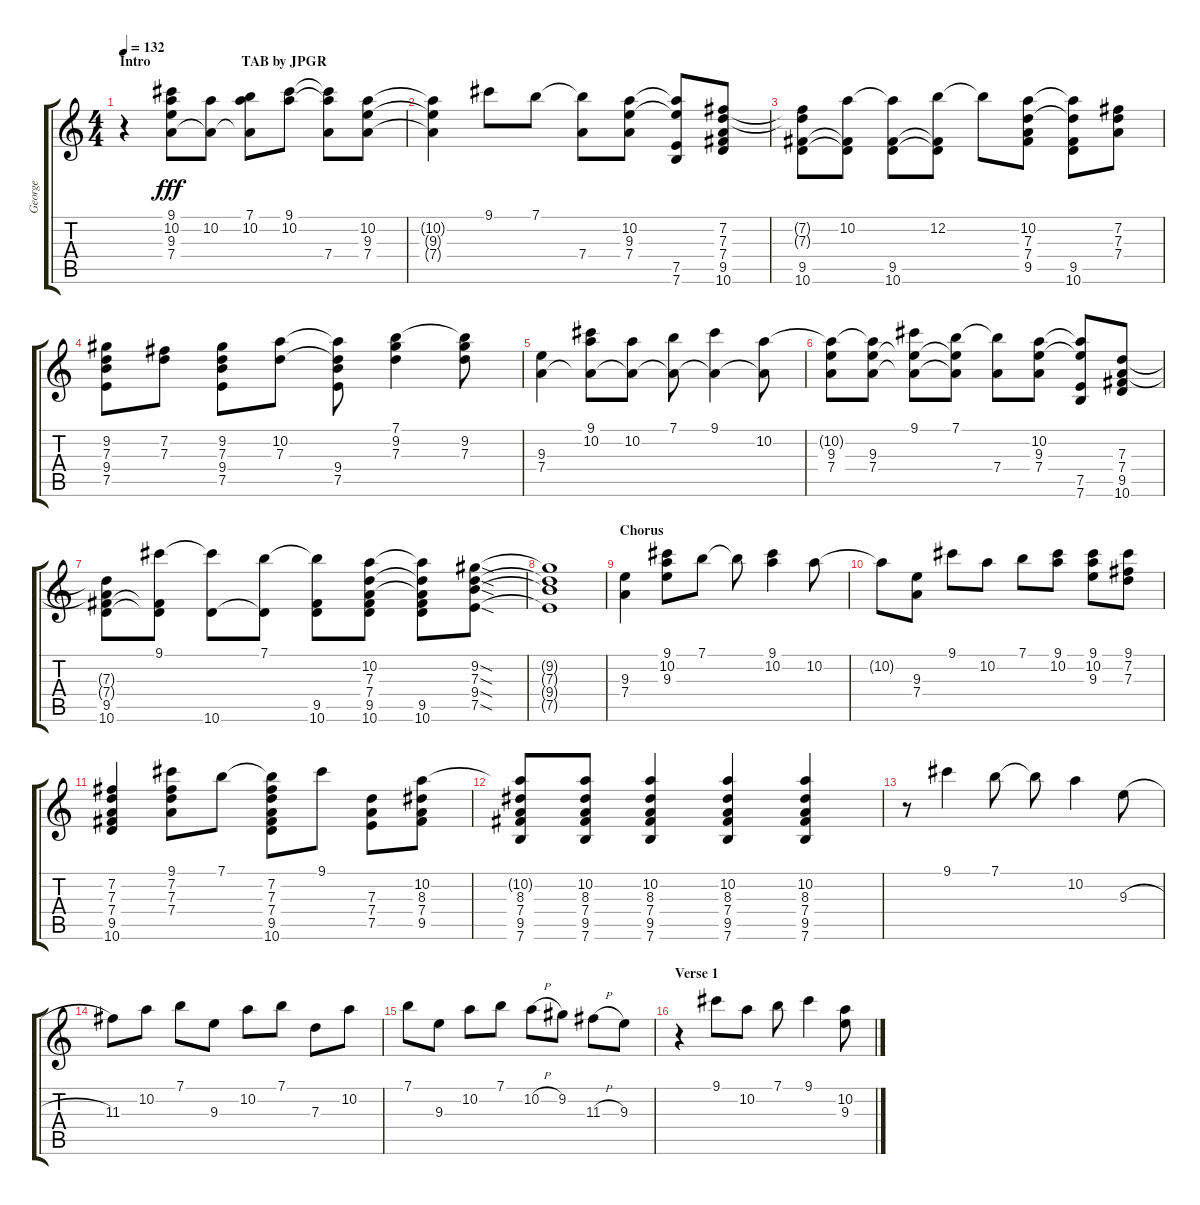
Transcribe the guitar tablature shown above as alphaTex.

\track ("George" "George") {instrument acousticguitarsteel}
\staff {score tabs}
\tuning (E4 B3 G3 D3 A2 E2) {hide}
\ts (4 4)
\section ("" "Intro                          TAB by JPGR")
\tempo 132
\clef g2
\ks c
r.4{dy fff instrument acousticguitarsteel} (9.1 10.2 9.3 7.4).8 (10.2 7.4{t}).8 (7.1 10.2 7.4{t}).8 (9.1 10.2).8 (9.1{t} 10.2{t} 7.4).8 (10.2 9.3 7.4).8 |
(10.2{t} 9.3{t} 7.4{t}).4 9.1.8 7.1.8 (7.1{t} 7.4).8 (10.2 9.3 7.4).8 (10.2{t} 9.3{t} 7.5 7.6).8 (7.2 7.3 7.4 9.5 10.6).8 |
(7.2{t} 7.3{t} 9.5 10.6).8 (10.2 9.5{t} 10.6{t}).8 (10.2{t} 9.5 10.6).8 (12.2 9.5{t} 10.6{t}).8 12.2{t}.8 (10.2 7.3 7.4 9.5).8 (10.2{t} 7.3{t} 9.5 10.6).8 (7.2 7.3 7.4).8 |
(9.2 7.3 9.4 7.5).8 (7.2 7.3).8 (9.2 7.3 9.4 7.5).8 (10.2 7.3).8 (10.2{t} 7.3{t} 9.4 7.5).8 (7.1 9.2 7.3).4 (7.1{t} 9.2 7.3).8 |
(9.3 7.4).4 (9.1 10.2 7.4{t}).8 (10.2 7.4{t}).8 (7.1 7.4{t}).8 (9.1 7.4{t}).4 (10.2 7.4{t}).8 |
(10.2{t} 9.3 7.4).8 (10.2{t} 9.3 7.4).8 (9.1 9.3{t} 7.4{t}).8 (7.1 9.3{t} 7.4{t}).8 (7.1{t} 7.4).8 (10.2 9.3 7.4).8 (10.2{t} 9.3{t} 7.5 7.6).8 (7.3 7.4 9.5 10.6).8 |
(7.3{t} 7.4{t} 9.5 10.6).8 (9.1 9.5{t} 10.6{t}).8 (9.1{t} 10.6).8 (7.1 10.6{t}).8 (7.1{t} 9.5 10.6).8 (10.2 7.3 7.4 9.5 10.6).8 (10.2{t} 7.3{t} 7.4{t} 9.5 10.6).8 (9.2{sod} 7.3{sod} 9.4{sod} 7.5{sod}).8 |
(9.2{t} 7.3{t} 9.4{t} 7.5{t}).1 |
\section ("" "Chorus")
(9.3 7.4).4 (9.1 10.2 9.3).8 7.1.8 7.1{t}.8 (9.1 10.2).4 10.2.8 |
10.2{t}.8 (9.3 7.4).8 9.1.8 10.2.8 7.1.8 (9.1 10.2).8 (9.1 10.2 9.3).8 (9.1 7.2 7.3).8 |
(7.2 7.3 7.4 9.5 10.6).4 (9.1 7.2 7.3 7.4).8 7.1.8 (7.1{t} 7.2 7.3 7.4 9.5 10.6).8 9.1.8 (7.3 7.4 7.5).8 (10.2 8.3 7.4 9.5).8 |
(10.2{t} 8.3 7.4 9.5 7.6).8 (10.2 8.3 7.4 9.5 7.6).8 (10.2 8.3 7.4 9.5 7.6).4 (10.2 8.3 7.4 9.5 7.6).4 (10.2 8.3 7.4 9.5 7.6).4 |
r.8 9.1.4 7.1.8 7.1{t}.8 10.2.4 9.3{h}.8 |
11.3.8 10.2.8 7.1.8 9.3.8 10.2.8 7.1.8 7.3.8 10.2.8 |
7.1.8 9.3.8 10.2.8 7.1.8 10.2{h}.8 9.2.8 11.3{h}.8 9.3.8 |
\section ("" "Verse 1")
r.4 9.1.8 10.2.8 7.1.8 9.1.4 (10.2 9.3).8
